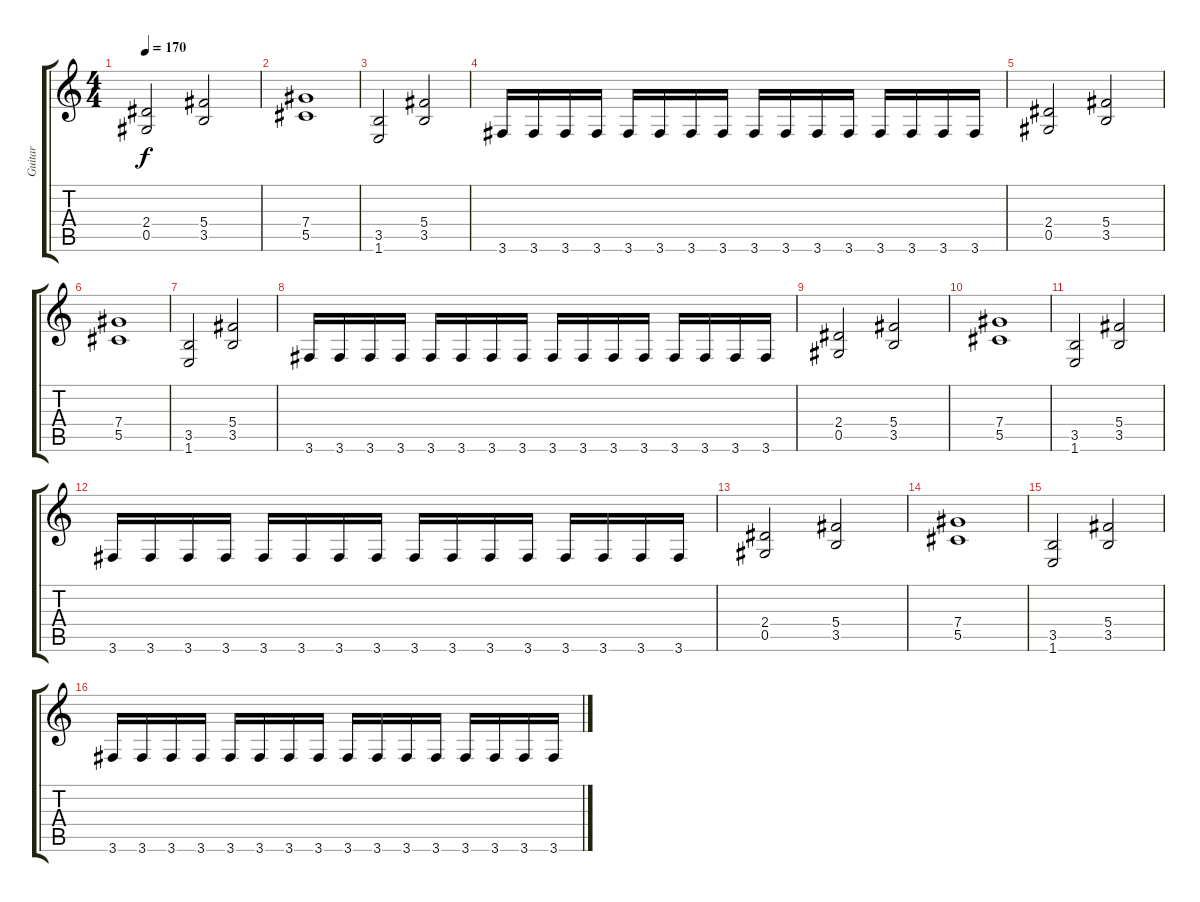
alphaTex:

\track ("Guitar" "Guitar") {instrument distortionguitar}
\staff {score tabs}
\tuning (Eb4 Bb3 Gb3 Db3 Ab2 Eb2) {hide}
\ts (4 4)
\tempo 170
\clef g2
\ks c
(2.4 0.5).2{dy f} (5.4 3.5).2 |
(7.4 5.5).1 |
(3.5 1.6).2 (5.4 3.5).2 |
3.6.16 3.6.16 3.6.16 3.6.16 3.6.16 3.6.16 3.6.16 3.6.16 3.6.16 3.6.16 3.6.16 3.6.16 3.6.16 3.6.16 3.6.16 3.6.16 |
(2.4 0.5).2 (5.4 3.5).2 |
(7.4 5.5).1 |
(3.5 1.6).2 (5.4 3.5).2 |
3.6.16 3.6.16 3.6.16 3.6.16 3.6.16 3.6.16 3.6.16 3.6.16 3.6.16 3.6.16 3.6.16 3.6.16 3.6.16 3.6.16 3.6.16 3.6.16 |
(2.4 0.5).2 (5.4 3.5).2 |
(7.4 5.5).1 |
(3.5 1.6).2 (5.4 3.5).2 |
3.6.16 3.6.16 3.6.16 3.6.16 3.6.16 3.6.16 3.6.16 3.6.16 3.6.16 3.6.16 3.6.16 3.6.16 3.6.16 3.6.16 3.6.16 3.6.16 |
(2.4 0.5).2 (5.4 3.5).2 |
(7.4 5.5).1 |
(3.5 1.6).2 (5.4 3.5).2 |
3.6.16 3.6.16 3.6.16 3.6.16 3.6.16 3.6.16 3.6.16 3.6.16 3.6.16 3.6.16 3.6.16 3.6.16 3.6.16 3.6.16 3.6.16 3.6.16
